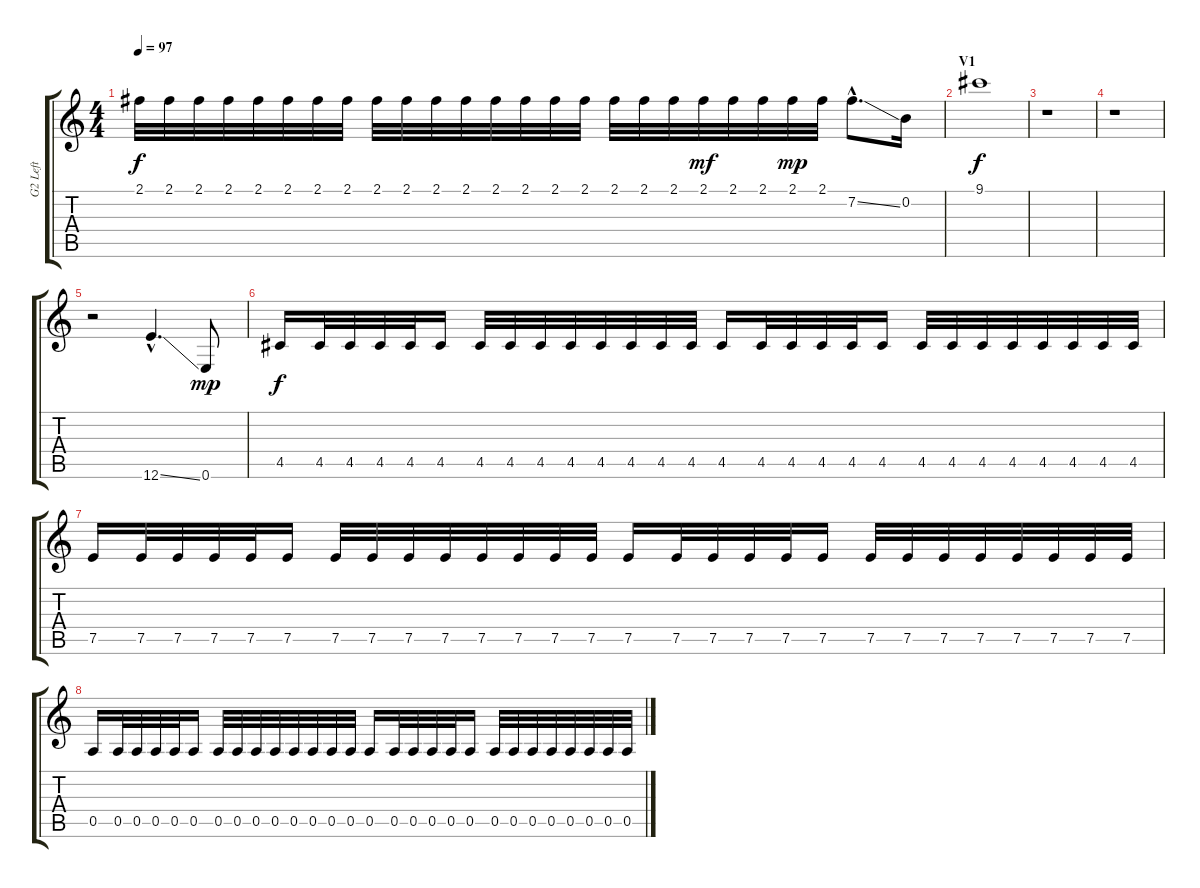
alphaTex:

\track ("G2 Left" "G2 Left") {instrument distortionguitar}
\staff {score tabs}
\tuning (E4 B3 G3 D3 A2 E2) {hide}
\ts (4 4)
\tempo 97
\clef g2
\ks c
2.1.32{dy f} 2.1.32 2.1.32 2.1.32 2.1.32 2.1.32 2.1.32 2.1.32 2.1.32 2.1.32 2.1.32 2.1.32 2.1.32 2.1.32 2.1.32 2.1.32 2.1.32 2.1.32 2.1.32 2.1.32{dy mf} 2.1.32 2.1.32 2.1.32{dy mp} 2.1.32 7.2{ss hac}.8{d} 0.2.16 |
\section ("" "V1")
9.1.1{dy f volume 0} |
r.1 |
r.1 |
r.2 12.6{ss hac}.4{d volume 13} 0.6.8{dy mp} |
4.5.16{dy f} 4.5.32 4.5.32 4.5.32 4.5.32 4.5.16 4.5.32 4.5.32 4.5.32 4.5.32 4.5.32 4.5.32 4.5.32 4.5.32 4.5.16 4.5.32 4.5.32 4.5.32 4.5.32 4.5.16 4.5.32 4.5.32 4.5.32 4.5.32 4.5.32 4.5.32 4.5.32 4.5.32 |
7.5.16 7.5.32 7.5.32 7.5.32 7.5.32 7.5.16 7.5.32 7.5.32 7.5.32 7.5.32 7.5.32 7.5.32 7.5.32 7.5.32 7.5.16 7.5.32 7.5.32 7.5.32 7.5.32 7.5.16 7.5.32 7.5.32 7.5.32 7.5.32 7.5.32 7.5.32 7.5.32 7.5.32 |
0.5.16 0.5.32 0.5.32 0.5.32 0.5.32 0.5.16 0.5.32 0.5.32 0.5.32 0.5.32 0.5.32 0.5.32 0.5.32 0.5.32 0.5.16 0.5.32 0.5.32 0.5.32 0.5.32 0.5.16 0.5.32 0.5.32 0.5.32 0.5.32 0.5.32 0.5.32 0.5.32 0.5.32
